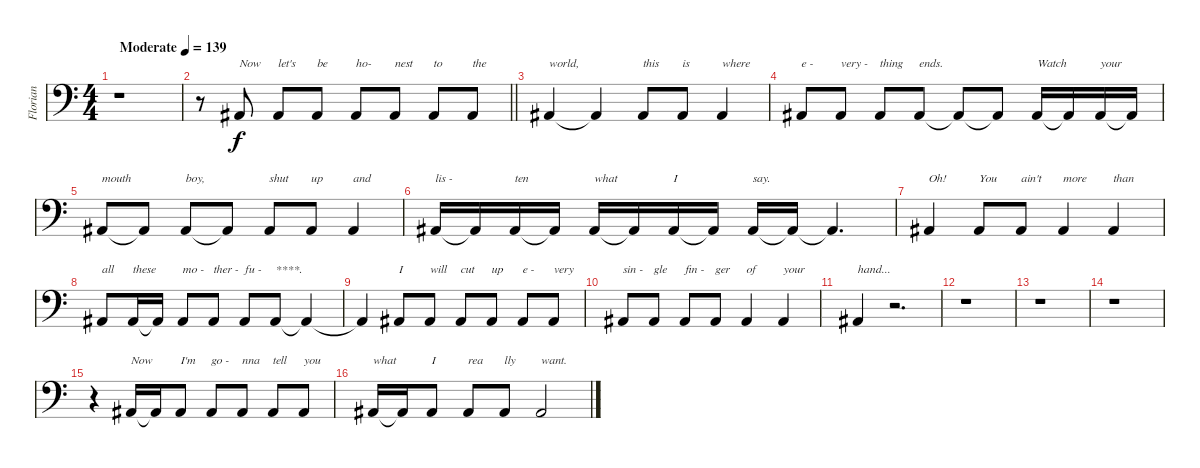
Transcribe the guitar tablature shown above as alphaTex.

\track ("Florian" "Florian") {instrument stringensemble1}
\staff {score}
\tuning (C4 G3 Eb3 Bb2 F2 Bb1) {hide}
\ts (4 4)
\tempo (139 "Moderate")
\clef f4
\ks c
r.1{dy f instrument stringensemble1} |
\barLineRight lightlight
r.8 5.5.8{txt "Now"} 5.5.8{txt "let's"} 5.5.8{txt "be"} 5.5.8{txt "ho-"} 5.5.8{txt "nest"} 5.5.8{txt "to"} 5.5.8{txt "the"} |
\section ("" "")
5.5.4{txt "world,"} 5.5{t}.4 5.5.8{txt "this"} 5.5.8{txt "is"} 5.5.4{txt "where"} |
5.5.8{txt "e -"} 5.5.8{txt "very -"} 5.5.8{txt "thing"} 5.5.8{txt "ends."} 5.5{t}.8 5.5{t}.8 5.5.16{txt "Watch"} 5.5{t}.16 5.5.16{txt "your"} 5.5{t}.16 |
5.5.8{txt "mouth"} 5.5{t}.8 5.5.8{txt "boy,"} 5.5{t}.8 5.5.8{txt "shut"} 5.5.8{txt "up"} 5.5.4{txt "and"} |
5.5.16{txt "lis -"} 5.5{t}.16 5.5.16{txt "ten"} 5.5{t}.16 5.5.16{txt "what"} 5.5{t}.16 5.5.16{txt "I"} 5.5{t}.16 5.5.16{txt "say."} 5.5{t}.16 5.5{t}.4{d} |
5.5.4{txt "Oh!"} 5.5.8{txt "You"} 5.5.8{txt "ain't"} 5.5.4{txt "more"} 5.5.4{txt "than"} |
5.5.8{txt "all"} 5.5.16{txt "these"} 5.5{t}.16 5.5.8{txt "mo -"} 5.5.8{txt "ther -"} 5.5.8{txt "fu -"} 5.5.8{txt "****."} 5.5{t}.4 |
5.5{t}.4 5.5.8{txt "I"} 5.5.8{txt "will"} 5.5.8{txt "cut"} 5.5.8{txt "up"} 5.5.8{txt "e -"} 5.5.8{txt "very"} |
5.5.8{txt "sin -"} 5.5.8{txt "gle"} 5.5.8{txt "fin -"} 5.5.8{txt "ger"} 5.5.4{txt "of"} 5.5.4{txt "your"} |
5.5.4{txt "hand..."} r.2{d} |
r.1 |
r.1 |
r.1 |
r.4 5.5.16{txt "Now"} 5.5{t}.16 5.5.8{txt "I'm"} 5.5.8{txt "go -"} 5.5.8{txt "nna"} 5.5.8{txt "tell"} 5.5.8{txt "you"} |
5.5.16{txt "what"} 5.5{t}.16 5.5.8{txt "I"} 5.5.8{txt "rea"} 5.5.8{txt "lly"} 5.5.2{txt "want."}
